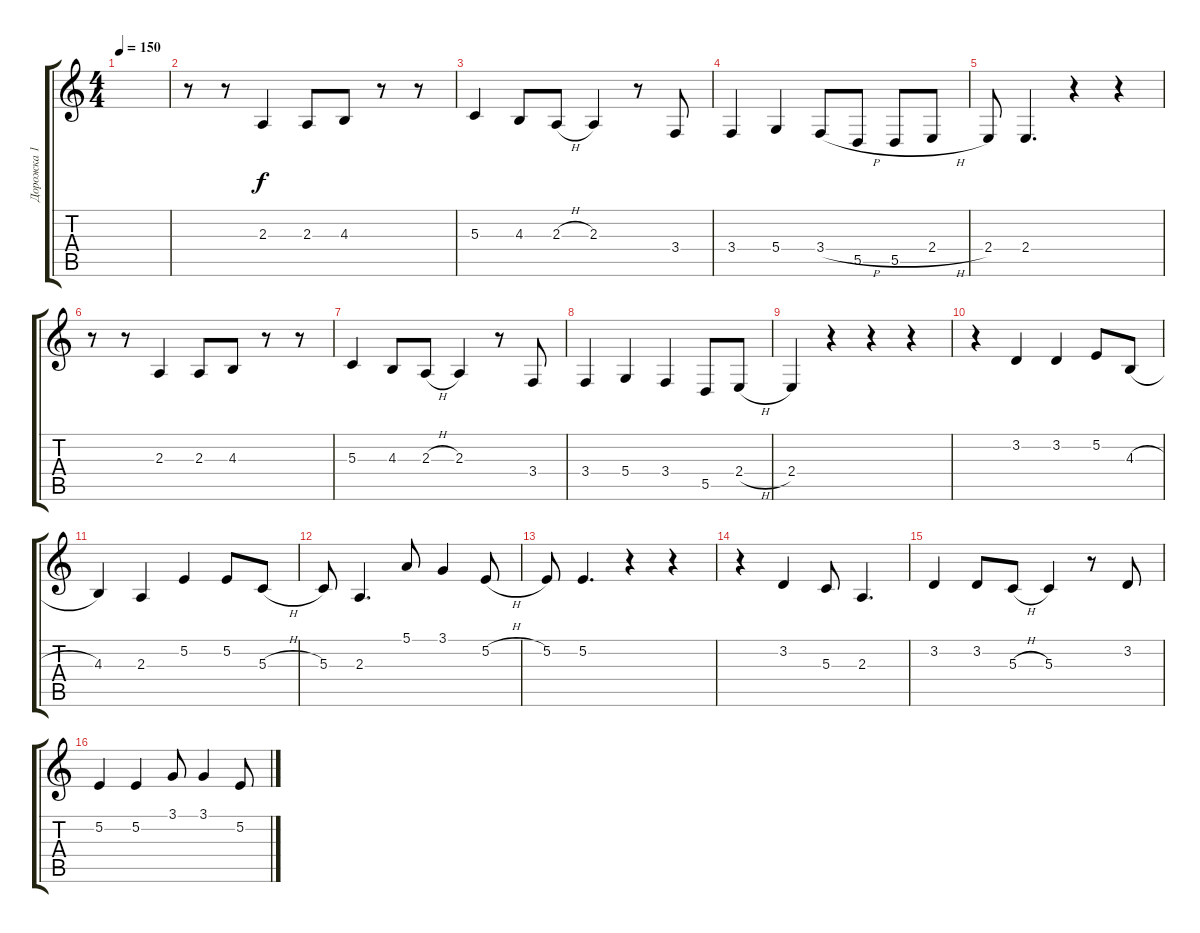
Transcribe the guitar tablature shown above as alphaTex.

\track ("Дорожка 1" "Дорожка 1") {instrument acousticgrandpiano}
\staff {score tabs}
\tuning (E4 B3 G3 D3 A2 E2) {hide}
\ts (4 4)
\tempo 150
\clef g2
\ks c
|
r.8 r.8 2.3.4 2.3.8 4.3.8 r.8 r.8 |
5.3.4 4.3.8 2.3{h}.8 2.3.4 r.8 3.4.8 |
3.4.4 5.4.4 3.4{h}.8 5.5.8 5.5.8 2.4{h}.8 |
2.4.8 2.4.4{d} r.4 r.4 |
r.8 r.8 2.3.4 2.3.8 4.3.8 r.8 r.8 |
5.3.4 4.3.8 2.3{h}.8 2.3.4 r.8 3.4.8 |
3.4.4 5.4.4 3.4.4 5.5.8 2.4{h}.8 |
2.4.4 r.4 r.4 r.4 |
r.4 3.2.4 3.2.4 5.2.8 4.3{h}.8 |
4.3.4 2.3.4 5.2.4 5.2.8 5.3{h}.8 |
5.3.8 2.3.4{d} 5.1.8 3.1.4 5.2{h}.8 |
5.2.8 5.2.4{d} r.4 r.4 |
r.4 3.2.4 5.3.8 2.3.4{d} |
3.2.4 3.2.8 5.3{h}.8 5.3.4 r.8 3.2.8 |
5.2.4 5.2.4 3.1.8 3.1.4 5.2{h}.8
